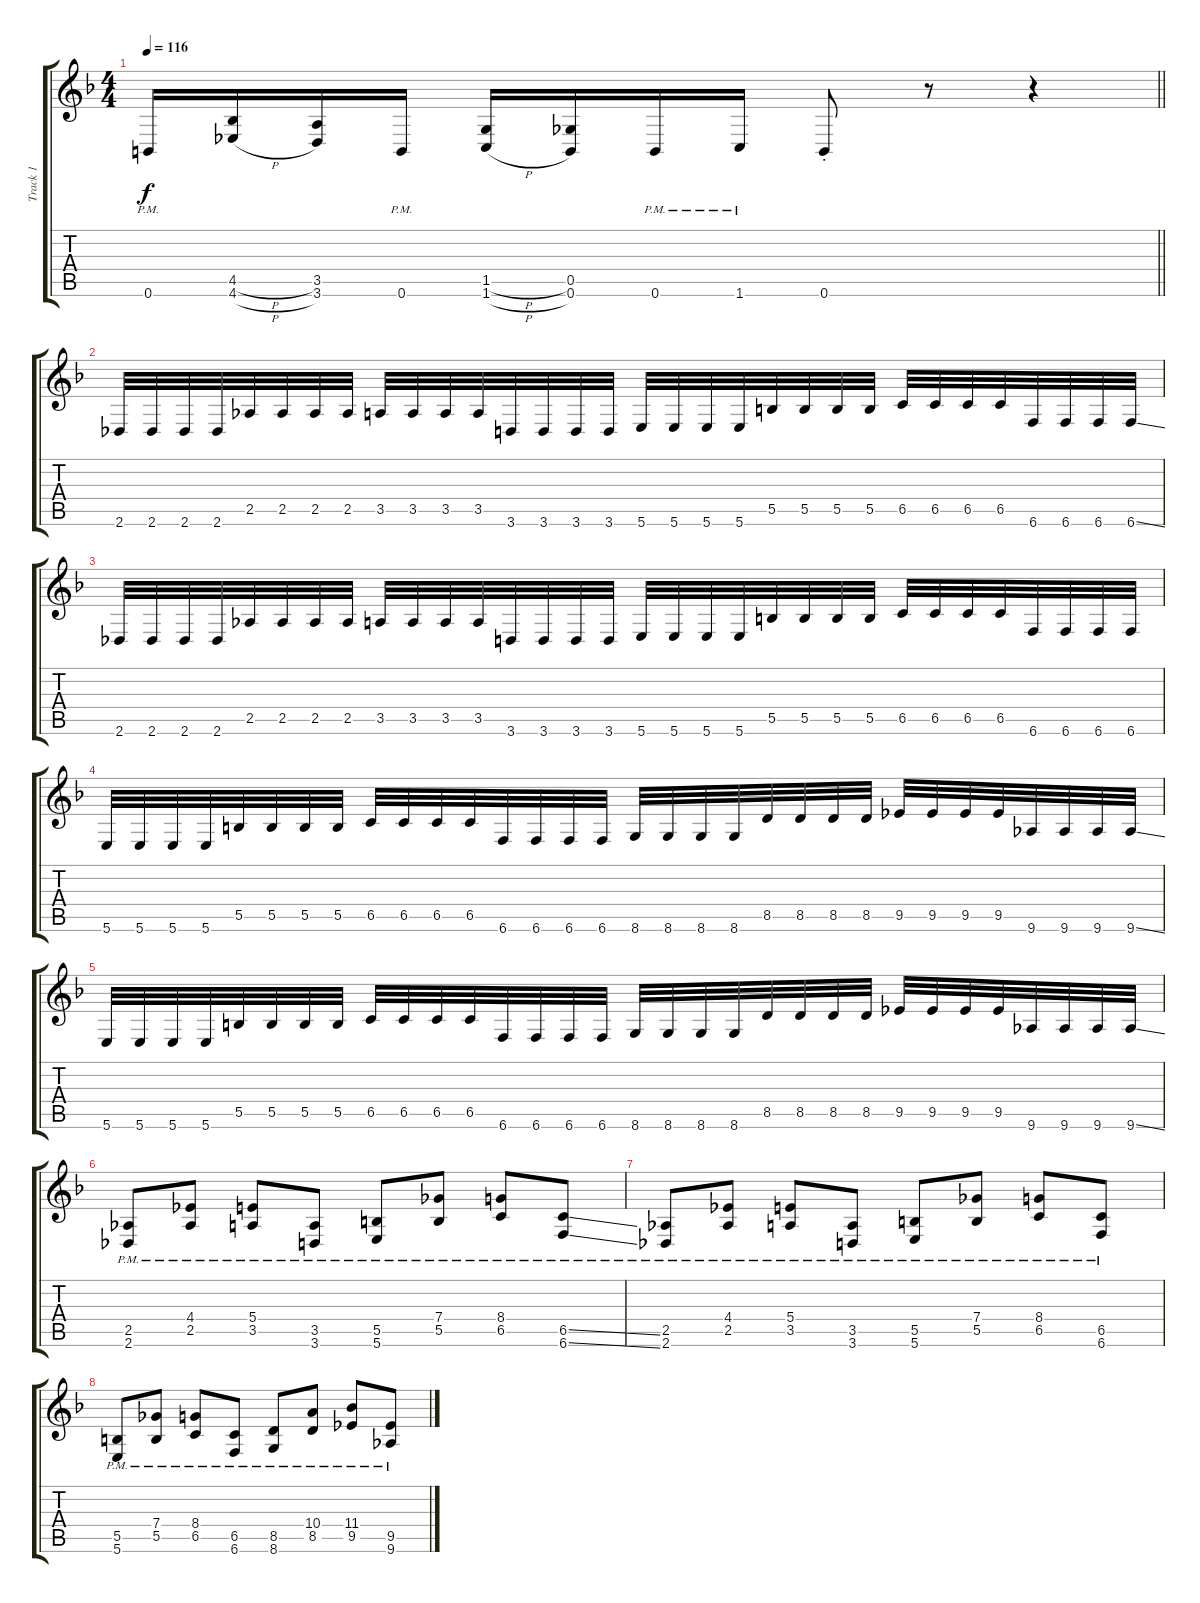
\track ("Track 1" "Track 1") {instrument distortionguitar}
\staff {score tabs}
\tuning (Db4 Ab3 E3 B2 Gb2 B1) {hide}
\ts (4 4)
\tempo 116
\clef g2
\barLineRight lightlight
\ks f
0.6{pm}.16{dy f} (4.5{h} 4.6{h}).16 (3.5 3.6).16 0.6{pm}.16 (1.5{h} 1.6{h}).16 (0.5 0.6).16 0.6{pm}.16 1.6{pm}.16 0.6{st}.8 r.8 r.4 |
2.6.32 2.6.32 2.6.32 2.6.32 2.5.32 2.5.32 2.5.32 2.5.32 3.5.32 3.5.32 3.5.32 3.5.32 3.6.32 3.6.32 3.6.32 3.6.32 5.6.32 5.6.32 5.6.32 5.6.32 5.5.32 5.5.32 5.5.32 5.5.32 6.5.32 6.5.32 6.5.32 6.5.32 6.6.32 6.6.32 6.6.32 6.6{ss}.32 |
2.6.32 2.6.32 2.6.32 2.6.32 2.5.32 2.5.32 2.5.32 2.5.32 3.5.32 3.5.32 3.5.32 3.5.32 3.6.32 3.6.32 3.6.32 3.6.32 5.6.32 5.6.32 5.6.32 5.6.32 5.5.32 5.5.32 5.5.32 5.5.32 6.5.32 6.5.32 6.5.32 6.5.32 6.6.32 6.6.32 6.6.32 6.6.32 |
5.6.32 5.6.32 5.6.32 5.6.32 5.5.32 5.5.32 5.5.32 5.5.32 6.5.32 6.5.32 6.5.32 6.5.32 6.6.32 6.6.32 6.6.32 6.6.32 8.6.32 8.6.32 8.6.32 8.6.32 8.5.32 8.5.32 8.5.32 8.5.32 9.5.32 9.5.32 9.5.32 9.5.32 9.6.32 9.6.32 9.6.32 9.6{ss}.32 |
5.6.32 5.6.32 5.6.32 5.6.32 5.5.32 5.5.32 5.5.32 5.5.32 6.5.32 6.5.32 6.5.32 6.5.32 6.6.32 6.6.32 6.6.32 6.6.32 8.6.32 8.6.32 8.6.32 8.6.32 8.5.32 8.5.32 8.5.32 8.5.32 9.5.32 9.5.32 9.5.32 9.5.32 9.6.32 9.6.32 9.6.32 9.6{ss}.32 |
(2.5{pm} 2.6{pm}).8 (4.4{pm} 2.5{pm}).8 (5.4{pm} 3.5{pm}).8 (3.5{pm} 3.6{pm}).8 (5.5{pm} 5.6{pm}).8 (7.4{pm} 5.5{pm}).8 (8.4{pm} 6.5{pm}).8 (6.5{ss pm} 6.6{ss pm}).8 |
(2.5{pm} 2.6{pm}).8 (4.4{pm} 2.5{pm}).8 (5.4{pm} 3.5{pm}).8 (3.5{pm} 3.6{pm}).8 (5.5{pm} 5.6{pm}).8 (7.4{pm} 5.5{pm}).8 (8.4{pm} 6.5{pm}).8 (6.5{pm} 6.6{pm}).8 |
(5.5{pm} 5.6{pm}).8 (7.4{pm} 5.5{pm}).8 (8.4{pm} 6.5{pm}).8 (6.5{pm} 6.6{pm}).8 (8.5{pm} 8.6{pm}).8 (10.4{pm} 8.5{pm}).8 (11.4{pm} 9.5{pm}).8 (9.5{pm} 9.6{pm}).8
